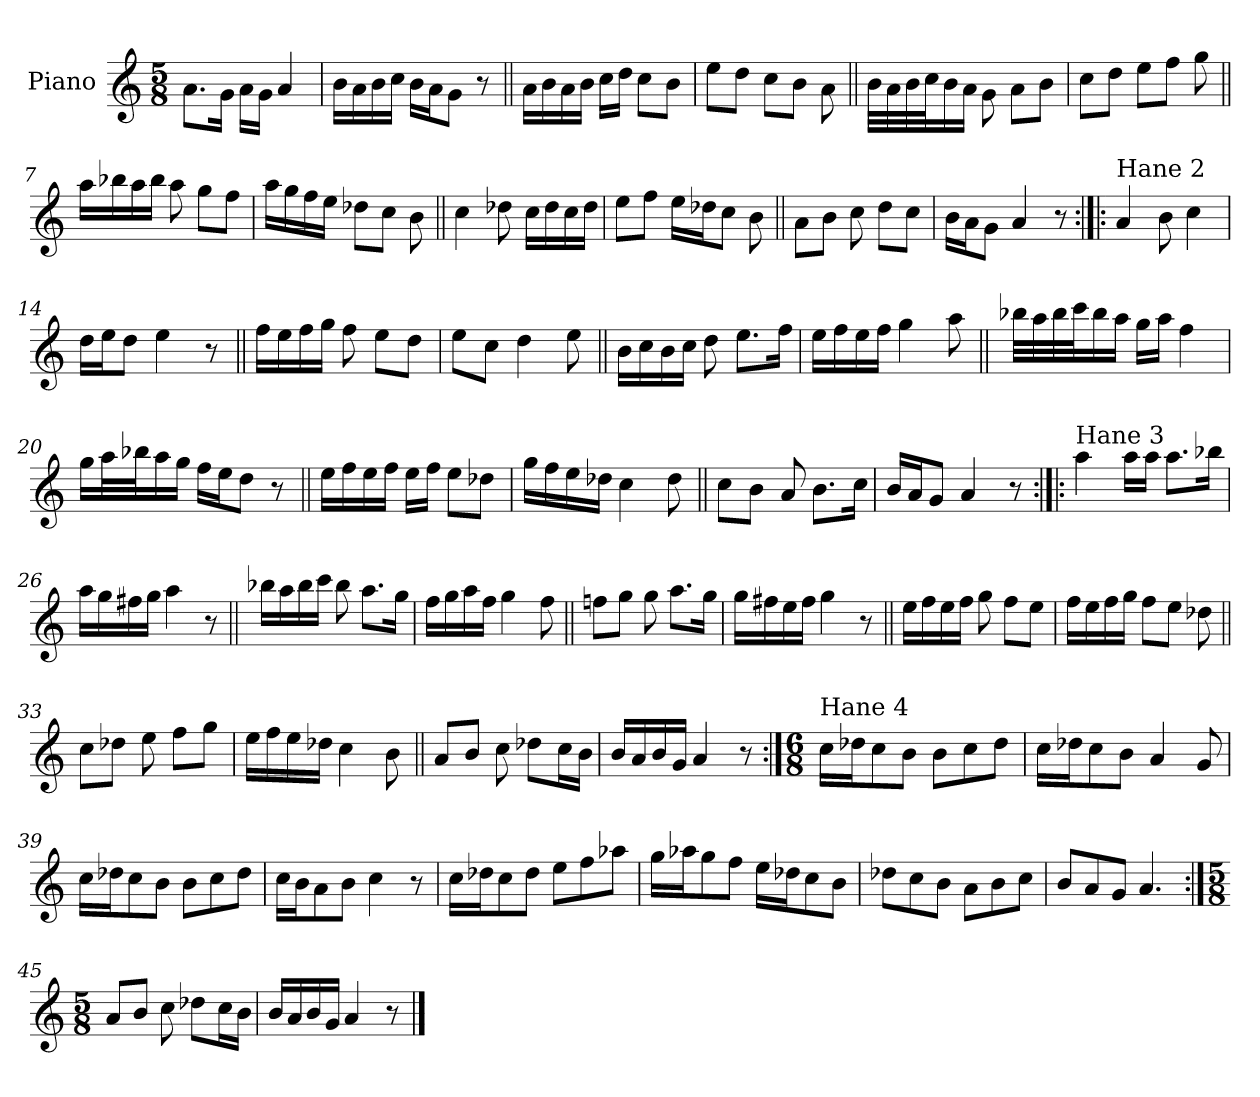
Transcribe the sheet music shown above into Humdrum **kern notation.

**kern
*part1
*staff1
*I"Piano
*I'Pno.
*clefG2
*k[]
*M5/8
=1
8.a\L
16g\Jk
16a\LL
16g\JJ
4a/
=2
16b\LL
16a\
16b\
16cc\JJ
16b\LL
16a\J
8g\J
8r
=3||
16a\LL
16b\
16a\
16b\JJ
16cc\LL
16dd\JJ
8cc\L
8b\J
=4
8ee\L
8dd\J
8cc\L
8b\J
8a\
=5||
32b\LLL
32a\
32b\
32cc\J
16b\
16a\JJ
8g\
8a\L
8b\J
=6
8cc\L
8dd\J
8ee\L
8ff\J
8gg\
!!LO:LB:g=z
=7||
16aa\LL
16bb-X\
16aa\
16bb-\JJ
8aa\
8gg\L
8ff\J
=8
16aa\LL
16gg\
16ff\
16ee\JJ
8dd-X\L
8cc\J
8b\
=9||
4cc\
8dd-X\
16cc\LL
16dd-\
16cc\
16dd-\JJ
=10
8ee\L
8ff\J
16ee\LL
16dd-X\J
8cc\J
8b\
=11||
8a\L
8b\J
8cc\
8dd\L
8cc\J
=12
16b\LL
16a\J
8g\J
4a/
8r
!!LO:LB:g=z
=13:|!|:
!LO:TX:a:t=Hane 2
4a/
8b\
4cc\
=14
16dd\LL
16ee\J
8dd\J
4ee\
8r
=15||
16ff\LL
16ee\
16ff\
16gg\JJ
8ff\
8ee\L
8dd\J
=16
8ee\L
8cc\J
4dd\
8ee\
=17||
16b\LL
16cc\
16b\
16cc\JJ
8dd\
8.ee\L
16ff\Jk
=18
16ee\LL
16ff\
16ee\
16ff\JJ
4gg\
8aa\
!!LO:LB:g=z
=19||
32bb-X\LLL
32aa\
32bb-\
32ccc\J
16bb-\
16aa\JJ
16gg\LL
16aa\JJ
4ff\
=20
16gg\LL
32aa\L
32bb-X\J
16aa\
16gg\JJ
16ff\LL
16ee\J
8dd\J
8r
=21||
16ee\LL
16ff\
16ee\
16ff\JJ
16ee\LL
16ff\JJ
8ee\L
8dd-X\J
=22
16gg\LL
16ff\
16ee\
16dd-X\JJ
4cc\
8dd-\
=23||
8cc\L
8b\J
8a/
8.b\L
16cc\Jk
!!LO:LB:g=z
=24
16b/LL
16a/J
8g/J
4a/
8r
=25:|!|:
!LO:TX:a:t=Hane 3
4aa\
16aa\LL
16aa\JJ
8.aa\L
16bb-X\Jk
=26
16aa\LL
16gg\
16ff#X\
16gg\JJ
4aa\
8r
=27||
16bb-X\LL
16aa\
16bb-\
16ccc\JJ
8bb-\
8.aa\L
16gg\Jk
=28
16ff\LL
16gg\
16aa\
16ff\JJ
4gg\
8ff\
=29||
8ffn\L
8gg\J
8gg\
8.aa\L
16gg\Jk
!!LO:LB:g=z
=30
16gg\LL
16ff#X\
16ee\
16ff#\JJ
4gg\
8r
=31||
16ee\LL
16ff\
16ee\
16ff\JJ
8gg\
8ff\L
8ee\J
=32
16ff\LL
16ee\
16ff\
16gg\JJ
8ff\L
8ee\J
8dd-X\
=33||
8cc\L
8dd-X\J
8ee\
8ff\L
8gg\J
=34
16ee\LL
16ff\
16ee\
16dd-X\JJ
4cc\
8b\
=35||
8a/L
8b/J
8cc\
8dd-X\L
16cc\L
16b\JJ
!!LO:LB:g=z
=36
16b/LL
16a/
16b/
16g/JJ
4a/
8r
=37:|!
*M6/8
!LO:TX:a:t=Hane 4
16cc\LL
16dd-X\J
8cc\
8b\J
8b\L
8cc\
8dd-\J
=38
16cc\LL
16dd-X\J
8cc\
8b\J
4a/
8g/
=39
16cc\LL
16dd-X\J
8cc\
8b\J
8b\L
8cc\
8dd-\J
=40
16cc\LL
16b\J
8a\
8b\J
4cc\
8r
!!LO:LB:g=z
=41
16cc\LL
16dd-X\J
8cc\
8dd-\J
8ee\L
8ff\
8aa-X\J
=42
16gg\LL
16aa-X\J
8gg\
8ff\J
16ee\LL
16dd-X\J
8cc\
8b\J
=43
8dd-X\L
8cc\
8b\J
8a\L
8b\
8cc\J
=44
8b/L
8a/
8g/J
4.a/
=45:|!
*M5/8
8a/L
8b/J
8cc\
8dd-X\L
16cc\L
16b\JJ
!!LO:LB:g=z
=46
16b/LL
16a/
16b/
16g/JJ
4a/
8r
==
*-
